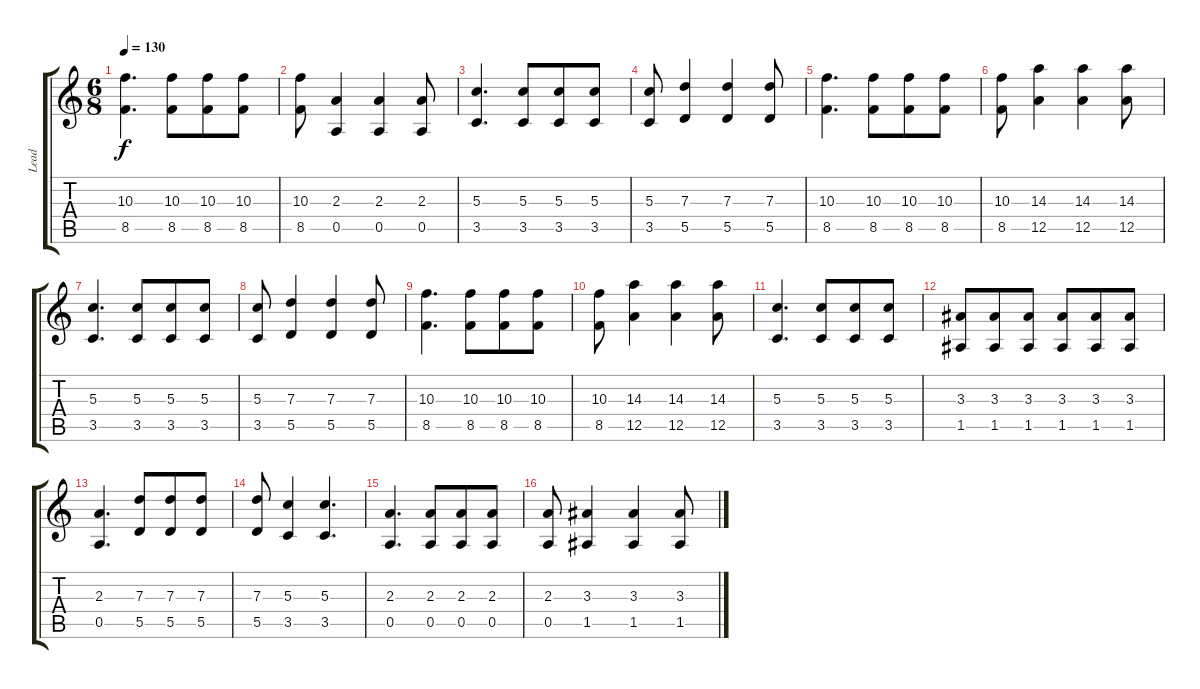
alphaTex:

\track ("Lead" "Lead") {instrument overdrivenguitar}
\staff {score tabs}
\tuning (E4 B3 G3 D3 A2 D2) {hide}
\ts (6 8)
\tempo 130
\clef g2
\ks c
(10.3 8.5).4{d dy f} (10.3 8.5).8 (10.3 8.5).8 (10.3 8.5).8 |
(10.3 8.5).8 (2.3 0.5).4 (2.3 0.5).4 (2.3 0.5).8 |
(5.3 3.5).4{d} (5.3 3.5).8 (5.3 3.5).8 (5.3 3.5).8 |
(5.3 3.5).8 (7.3 5.5).4 (7.3 5.5).4 (7.3 5.5).8 |
(10.3 8.5).4{d} (10.3 8.5).8 (10.3 8.5).8 (10.3 8.5).8 |
(10.3 8.5).8 (14.3 12.5).4 (14.3 12.5).4 (14.3 12.5).8 |
(5.3 3.5).4{d} (5.3 3.5).8 (5.3 3.5).8 (5.3 3.5).8 |
(5.3 3.5).8 (7.3 5.5).4 (7.3 5.5).4 (7.3 5.5).8 |
(10.3 8.5).4{d} (10.3 8.5).8 (10.3 8.5).8 (10.3 8.5).8 |
(10.3 8.5).8 (14.3 12.5).4 (14.3 12.5).4 (14.3 12.5).8 |
(5.3 3.5).4{d} (5.3 3.5).8 (5.3 3.5).8 (5.3 3.5).8 |
(3.3 1.5).8 (3.3 1.5).8 (3.3 1.5).8 (3.3 1.5).8 (3.3 1.5).8 (3.3 1.5).8 |
(2.3 0.5).4{d} (7.3 5.5).8 (7.3 5.5).8 (7.3 5.5).8 |
(7.3 5.5).8 (5.3 3.5).4 (5.3 3.5).4{d} |
(2.3 0.5).4{d} (2.3 0.5).8 (2.3 0.5).8 (2.3 0.5).8 |
(2.3 0.5).8 (3.3 1.5).4 (3.3 1.5).4 (3.3 1.5).8
